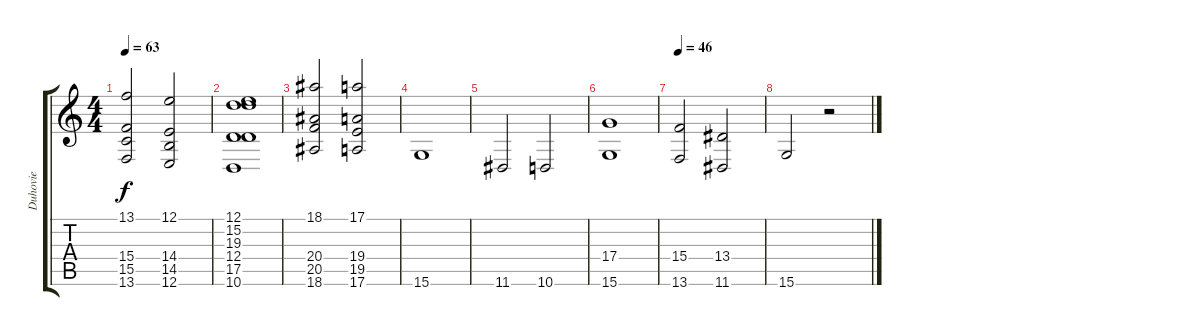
\track ("Duhovie" "Duhovie") {instrument stringensemble2}
\staff {score tabs}
\tuning (E4 B3 G3 D3 A2 E2) {hide}
\ts (4 4)
\tempo 63
\clef g2
\ks c
(13.1 15.4 15.5 13.6).2{dy f} (12.1 14.4 14.5 12.6).2 |
(12.1 15.2 19.3 12.4 17.5 10.6).1 |
(18.1 20.4 20.5 18.6).2 (17.1 19.4 19.5 17.6).2 |
15.6.1 |
11.6.2 10.6.2 |
(17.4 15.6).1 |
\tempo 46
(15.4 13.6).2 (13.4 11.6).2 |
15.6.2 r.2
